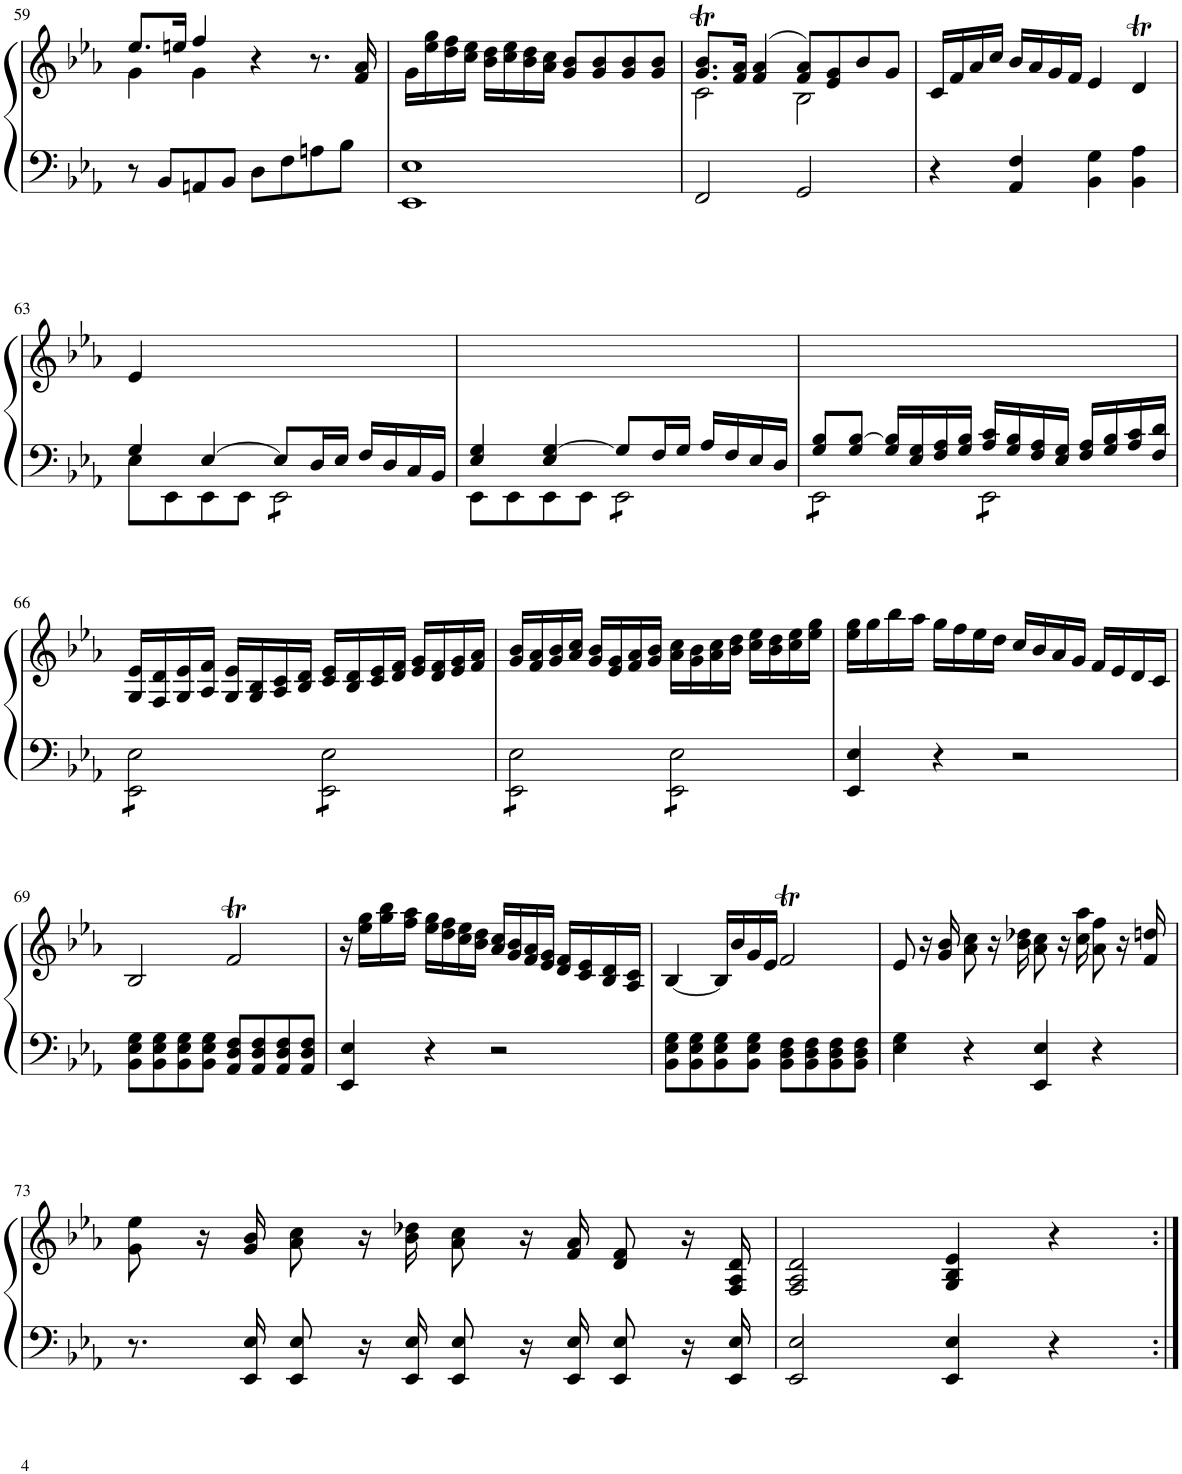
**kern	**kern
*part1	*part1
*staff2	*staff1
*I"Piano	*
*I'Pno.	*
!!LO:PB:g=z
*clefF4	*clefG2
*k[b-e-a-]	*k[b-e-a-]
*M4/4	*M4/4
*met(c)	*met(c)
=59	=59
*	*^
8r	8.ee-/L	4g\
8BB-/L	.	.
.	16een/Jk	.
8AAn/	4ff/	4g\
8BB-/J	.	.
8D\L	4r	2ryy
8F\	.	.
8An\	8.r	.
8B-\J	.	.
.	16f/ 16a-/	.
*	*v	*v
=60	=60
1EE- 1E-	16g\LL
.	16ee-\ 16gg\
.	16dd\ 16ff\
.	16cc\ 16ee-\JJ
.	16b-\ 16dd\LL
.	16cc\ 16ee-\
.	16b-\ 16dd\
.	16a-\ 16cc\JJ
.	8g/ 8b-/L
.	8g/ 8b-/
.	8g/ 8b-/
.	8g/ 8b-/J
=61	=61
*	*^
2FF/	8.g/T 8.b-/TL	2c\
.	16f/ 16a-/Jk	.
.	(4f/ 4a-/	.
2GG/	8f/ 8a-/L)	2B-\
.	8e-/ 8g/	.
.	8b-/	.
.	8g/J	.
*	*v	*v
=62	=62
4r	16c/LL
.	16f/
.	16a-/
.	16cc/JJ
4AA-/ 4F/	16b-/LL
.	16a-/
.	16g/
.	16f/JJ
4BB-\ 4G\	4e-/
4BB-\ 4A-\	4dt/
!!LO:LB:g=z
=63	=63
*^	*
4G/	8E-\L	4e-/
.	8EE-\	.
[4E-/	8EE-\	4ryy
.	8EE-\J	.
*tremolo	*	*
8E-/L]	8EE-\L	2ryy
16D/L	8EE-\	.
16E-/JJ	.	.
16F/LL	8EE-\	.
16D/	.	.
16C/	8EE-\J	.
*Xtremolo	*	*
16BB-/JJ	.	.
=64	=64	=64
4E-/ 4G/	8EE-\L	1ryy
.	8EE-\	.
4E-/ [4G/	8EE-\	.
.	8EE-\J	.
*tremolo	*	*
8G/L]	8EE-\L	.
16F/L	8EE-\	.
16G/JJ	.	.
16A-/LL	8EE-\	.
16F/	.	.
16E-/	8EE-\J	.
*Xtremolo	*	*
16D/JJ	.	.
=65	=65	=65
*tremolo	*	*
8G/ 8B-/L	8EE-\L	1ryy
8G/ [8B-/J	8EE-\	.
16G/ 16B-/]LL	8EE-\	.
16E-/ 16G/	.	.
16F/ 16A-/	8EE-\J	.
*Xtremolo	*	*
16G/ 16B-/JJ	.	.
*tremolo	*	*
16A-/ 16c/LL	8EE-\L	.
16G/ 16B-/	.	.
16F/ 16A-/	8EE-\	.
16E-/ 16G/JJ	.	.
16F/ 16A-/LL	8EE-\	.
16G/ 16B-/	.	.
16A-/ 16c/	8EE-\J	.
*Xtremolo	*	*
16F/ 16d/JJ	.	.
*v	*v	*
!!LO:LB:g=z
=66	=66
*tremolo	*
8EE-\ 8E-\L	16G/ 16e-/LL
.	16F/ 16d/
8EE-\ 8E-\	16G/ 16e-/
.	16A-/ 16f/JJ
8EE-\ 8E-\	16G/ 16e-/LL
.	16G/ 16B-/
8EE-\ 8E-\J	16A-/ 16c/
.	16B-/ 16d/JJ
8EE-\ 8E-\L	16c/ 16e-/LL
.	16B-/ 16d/
8EE-\ 8E-\	16c/ 16e-/
.	16d/ 16f/JJ
8EE-\ 8E-\	16e-/ 16g/LL
.	16d/ 16f/
8EE-\ 8E-\J	16e-/ 16g/
.	16f/ 16a-/JJ
=67	=67
8EE-\ 8E-\L	16g/ 16b-/LL
.	16f/ 16a-/
8EE-\ 8E-\	16g/ 16b-/
.	16a-/ 16cc/JJ
8EE-\ 8E-\	16g/ 16b-/LL
.	16e-/ 16g/
8EE-\ 8E-\J	16f/ 16a-/
.	16g/ 16b-/JJ
8EE-\ 8E-\L	16a-\ 16cc\LL
.	16g\ 16b-\
8EE-\ 8E-\	16a-\ 16cc\
.	16b-\ 16dd\JJ
8EE-\ 8E-\	16cc\ 16ee-\LL
.	16b-\ 16dd\
8EE-\ 8E-\J	16cc\ 16ee-\
*Xtremolo	*
.	16ee-\ 16gg\JJ
=68	=68
4EE-/ 4E-/	16ee-\ 16gg\LL
.	16gg\
.	16bb-\
.	16aa-\JJ
4r	16gg\LL
.	16ff\
.	16ee-\
.	16dd\JJ
2r	16cc/LL
.	16b-/
.	16a-/
.	16g/JJ
.	16f/LL
.	16e-/
.	16d/
.	16c/JJ
!!LO:LB:g=z
=69	=69
8BB-\ 8E-\ 8G\L	2B-/
8BB-\ 8E-\ 8G\	.
8BB-\ 8E-\ 8G\	.
8BB-\ 8E-\ 8G\J	.
8AA-/ 8D/ 8F/L	2fT/
8AA-/ 8D/ 8F/	.
8AA-/ 8D/ 8F/	.
8AA-/ 8D/ 8F/J	.
=70	=70
4EE-/ 4E-/	16r
.	16ee-\ 16gg\LL
.	16gg\ 16bb-\
.	16ff\ 16aa-\JJ
4r	16ee-\ 16gg\LL
.	16dd\ 16ff\
.	16cc\ 16ee-\
.	16b-\ 16dd\JJ
2r	16a-/ 16cc/LL
.	16g/ 16b-/
.	16f/ 16a-/
.	16e-/ 16g/JJ
.	16d/ 16f/LL
.	16c/ 16e-/
.	16B-/ 16d/
.	16A-/ 16c/JJ
=71	=71
8BB-\ 8E-\ 8G\L	[4B-/
8BB-\ 8E-\ 8G\	.
8BB-\ 8E-\ 8G\	16B-/LL]
.	16b-/
8BB-\ 8E-\ 8G\J	16g/
.	16e-/JJ
8BB-\ 8D\ 8F\L	2fT/
8BB-\ 8D\ 8F\	.
8BB-\ 8D\ 8F\	.
8BB-\ 8D\ 8F\J	.
=72	=72
4E-\ 4G\	8e-/
.	16r
.	16g/ 16b-/
4r	8a-\ 8cc\
.	16r
.	16b-\ 16dd-X\
4EE-/ 4E-/	8a-\ 8cc\
.	16r
.	16cc\ 16aa-\
4r	8a-\ 8ff\
.	16r
.	16f/ 16ddn/
!!LO:LB:g=z
=73	=73
8.r	8g\ 8ee-\
.	16r
16EE-/ 16E-/	16g/ 16b-/
8EE-/ 8E-/	8a-\ 8cc\
16r	16r
16EE-/ 16E-/	16b-\ 16dd-X\
8EE-/ 8E-/	8a-\ 8cc\
16r	16r
16EE-/ 16E-/	16f/ 16a-/
8EE-/ 8E-/	8d/ 8f/
16r	16r
16EE-/ 16E-/	16F/ 16A-/ 16d/
=74	=74
2EE-/ 2E-/	2F/ 2A-/ 2d/
4EE-/ 4E-/	4G/ 4B-/ 4e-/
4r	4r
=:|!	=:|!
*-	*-
